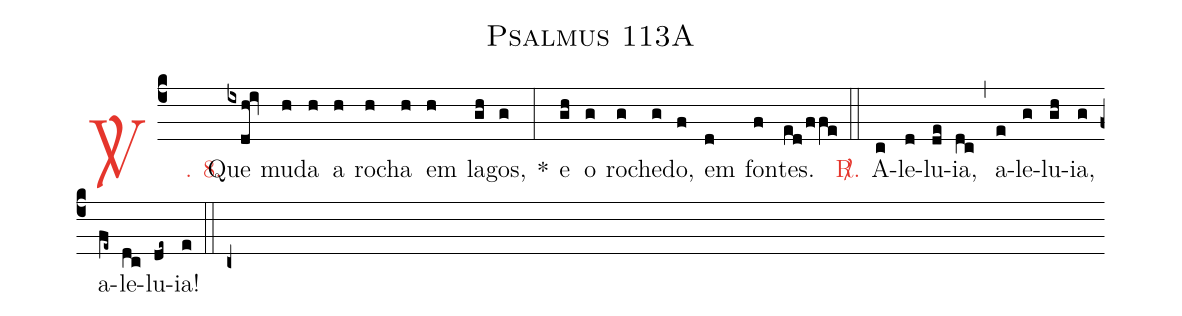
name: Psalmus 113A;
%%
(c4)

<c><sp>V/</sp>. 8.</c>() Que(ixdh!iv) mu(h)da(h) a(h) ro(h)cha(h) em(h) la(gh)gos,(g) *(:) e(gh) o(g) ro(g)che(g)do,(f) em(d) fon(f)tes.(ed/ffe)

(::)

<c><sp>R/</sp>.</c>() A(c)le(d)lu(de)ia,(dc) (,) a(e)le(g)lu(gh)ia,(g) a(fe~)le(dc)lu(de~)ia!(e)

(::)

(c+)
